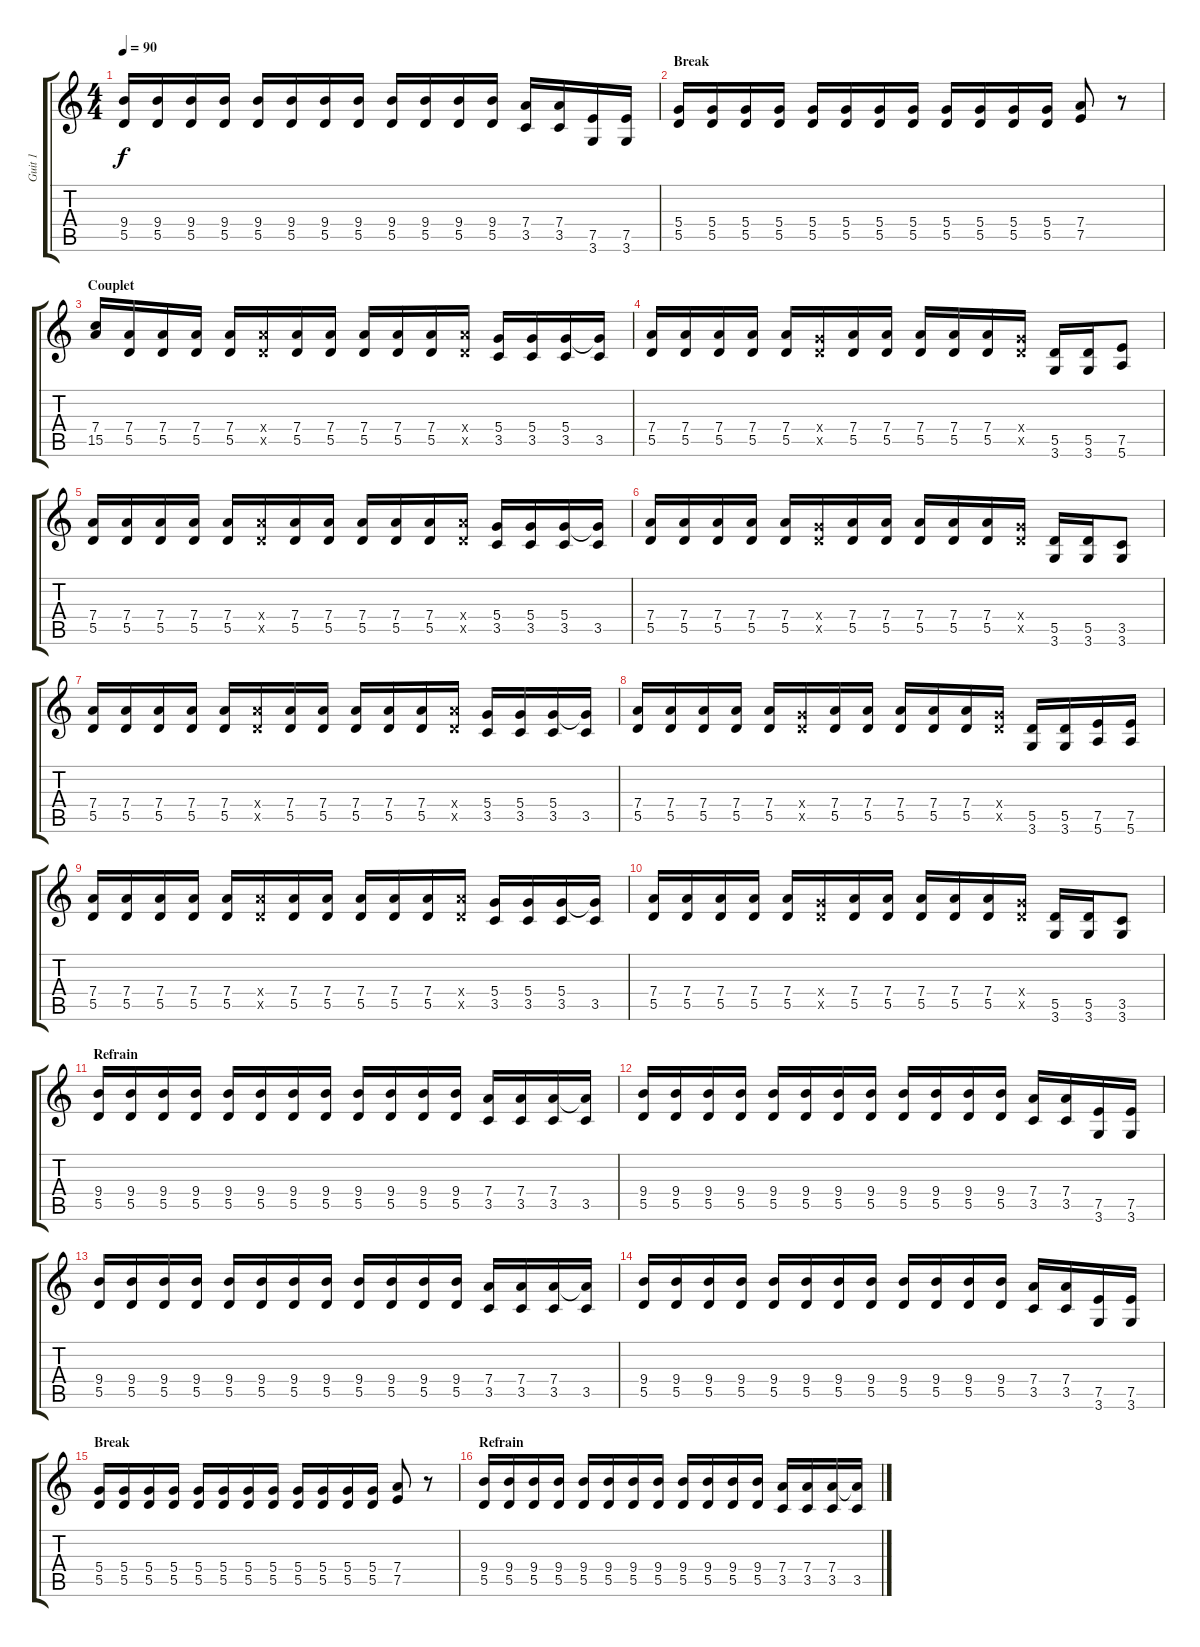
\track ("Guit 1" "Guit 1") {instrument overdrivenguitar}
\staff {score tabs}
\tuning (E4 B3 G3 D3 A2 E2) {hide}
\ts (4 4)
\tempo 90
\clef g2
\ks c
(9.4 5.5).16{dy f} (9.4 5.5).16 (9.4 5.5).16 (9.4 5.5).16 (9.4 5.5).16 (9.4 5.5).16 (9.4 5.5).16 (9.4 5.5).16 (9.4 5.5).16 (9.4 5.5).16 (9.4 5.5).16 (9.4 5.5).16 (7.4 3.5).16 (7.4 3.5).16 (7.5 3.6).16 (7.5 3.6).16 |
\section ("" "Break")
(5.4 5.5).16{instrument electricguitarclean} (5.4 5.5).16 (5.4 5.5).16 (5.4 5.5).16 (5.4 5.5).16 (5.4 5.5).16 (5.4 5.5).16 (5.4 5.5).16 (5.4 5.5).16 (5.4 5.5).16 (5.4 5.5).16 (5.4 5.5).16 (7.4 7.5).8 r.8 |
\section ("" "Couplet")
(7.4 15.5).16{instrument electricguitarmuted} (7.4 5.5).16 (7.4 5.5).16 (7.4 5.5).16 (7.4 5.5).16 (7.4{x} 5.5{x}).16 (7.4 5.5).16 (7.4 5.5).16 (7.4 5.5).16 (7.4 5.5).16 (7.4 5.5).16 (7.4{x} 5.5{x}).16 (5.4 3.5).16 (5.4 3.5).16 (5.4 3.5).16 (5.4{t} 3.5).16 |
(7.4 5.5).16 (7.4 5.5).16 (7.4 5.5).16 (7.4 5.5).16 (7.4 5.5).16 (5.4{x} 5.5{x}).16 (7.4 5.5).16 (7.4 5.5).16 (7.4 5.5).16 (7.4 5.5).16 (7.4 5.5).16 (5.4{x} 5.5{x}).16 (5.5 3.6).16 (5.5 3.6).16 (7.5 5.6).8 |
(7.4 5.5).16 (7.4 5.5).16 (7.4 5.5).16 (7.4 5.5).16 (7.4 5.5).16 (7.4{x} 5.5{x}).16 (7.4 5.5).16 (7.4 5.5).16 (7.4 5.5).16 (7.4 5.5).16 (7.4 5.5).16 (7.4{x} 5.5{x}).16 (5.4 3.5).16 (5.4 3.5).16 (5.4 3.5).16 (5.4{t} 3.5).16 |
(7.4 5.5).16 (7.4 5.5).16 (7.4 5.5).16 (7.4 5.5).16 (7.4 5.5).16 (5.4{x} 5.5{x}).16 (7.4 5.5).16 (7.4 5.5).16 (7.4 5.5).16 (7.4 5.5).16 (7.4 5.5).16 (5.4{x} 5.5{x}).16 (5.5 3.6).16 (5.5 3.6).16 (3.5 3.6).8 |
(7.4 5.5).16 (7.4 5.5).16 (7.4 5.5).16 (7.4 5.5).16 (7.4 5.5).16 (7.4{x} 5.5{x}).16 (7.4 5.5).16 (7.4 5.5).16 (7.4 5.5).16 (7.4 5.5).16 (7.4 5.5).16 (7.4{x} 5.5{x}).16 (5.4 3.5).16 (5.4 3.5).16 (5.4 3.5).16 (5.4{t} 3.5).16 |
(7.4 5.5).16 (7.4 5.5).16 (7.4 5.5).16 (7.4 5.5).16 (7.4 5.5).16 (5.4{x} 5.5{x}).16 (7.4 5.5).16 (7.4 5.5).16 (7.4 5.5).16 (7.4 5.5).16 (7.4 5.5).16 (5.4{x} 5.5{x}).16 (5.5 3.6).16 (5.5 3.6).16 (7.5 5.6).16 (7.5 5.6).16 |
(7.4 5.5).16 (7.4 5.5).16 (7.4 5.5).16 (7.4 5.5).16 (7.4 5.5).16 (7.4{x} 5.5{x}).16 (7.4 5.5).16 (7.4 5.5).16 (7.4 5.5).16 (7.4 5.5).16 (7.4 5.5).16 (7.4{x} 5.5{x}).16 (5.4 3.5).16 (5.4 3.5).16 (5.4 3.5).16 (5.4{t} 3.5).16 |
(7.4 5.5).16{instrument overdrivenguitar} (7.4 5.5).16 (7.4 5.5).16 (7.4 5.5).16 (7.4 5.5).16 (5.4{x} 5.5{x}).16 (7.4 5.5).16 (7.4 5.5).16 (7.4 5.5).16 (7.4 5.5).16 (7.4 5.5).16 (5.4{x} 5.5{x}).16 (5.5 3.6).16 (5.5 3.6).16 (3.5 3.6).8 |
\section ("" "Refrain")
(9.4 5.5).16 (9.4 5.5).16 (9.4 5.5).16 (9.4 5.5).16 (9.4 5.5).16 (9.4 5.5).16 (9.4 5.5).16 (9.4 5.5).16 (9.4 5.5).16 (9.4 5.5).16 (9.4 5.5).16 (9.4 5.5).16 (7.4 3.5).16 (7.4 3.5).16 (7.4 3.5).16 (7.4{t} 3.5).16 |
(9.4 5.5).16 (9.4 5.5).16 (9.4 5.5).16 (9.4 5.5).16 (9.4 5.5).16 (9.4 5.5).16 (9.4 5.5).16 (9.4 5.5).16 (9.4 5.5).16 (9.4 5.5).16 (9.4 5.5).16 (9.4 5.5).16 (7.4 3.5).16 (7.4 3.5).16 (7.5 3.6).16 (7.5 3.6).16 |
(9.4 5.5).16 (9.4 5.5).16 (9.4 5.5).16 (9.4 5.5).16 (9.4 5.5).16 (9.4 5.5).16 (9.4 5.5).16 (9.4 5.5).16 (9.4 5.5).16 (9.4 5.5).16 (9.4 5.5).16 (9.4 5.5).16 (7.4 3.5).16 (7.4 3.5).16 (7.4 3.5).16 (7.4{t} 3.5).16 |
(9.4 5.5).16 (9.4 5.5).16 (9.4 5.5).16 (9.4 5.5).16 (9.4 5.5).16 (9.4 5.5).16 (9.4 5.5).16 (9.4 5.5).16 (9.4 5.5).16 (9.4 5.5).16 (9.4 5.5).16 (9.4 5.5).16 (7.4 3.5).16 (7.4 3.5).16 (7.5 3.6).16 (7.5 3.6).16 |
\section ("" "Break")
(5.4 5.5).16{instrument electricguitarclean} (5.4 5.5).16 (5.4 5.5).16 (5.4 5.5).16 (5.4 5.5).16 (5.4 5.5).16 (5.4 5.5).16 (5.4 5.5).16 (5.4 5.5).16 (5.4 5.5).16 (5.4 5.5).16 (5.4 5.5).16 (7.4 7.5).8 r.8 |
\section ("" "Refrain")
(9.4 5.5).16 (9.4 5.5).16 (9.4 5.5).16 (9.4 5.5).16 (9.4 5.5).16 (9.4 5.5).16 (9.4 5.5).16 (9.4 5.5).16 (9.4 5.5).16 (9.4 5.5).16 (9.4 5.5).16 (9.4 5.5).16 (7.4 3.5).16 (7.4 3.5).16 (7.4 3.5).16 (7.4{t} 3.5).16
